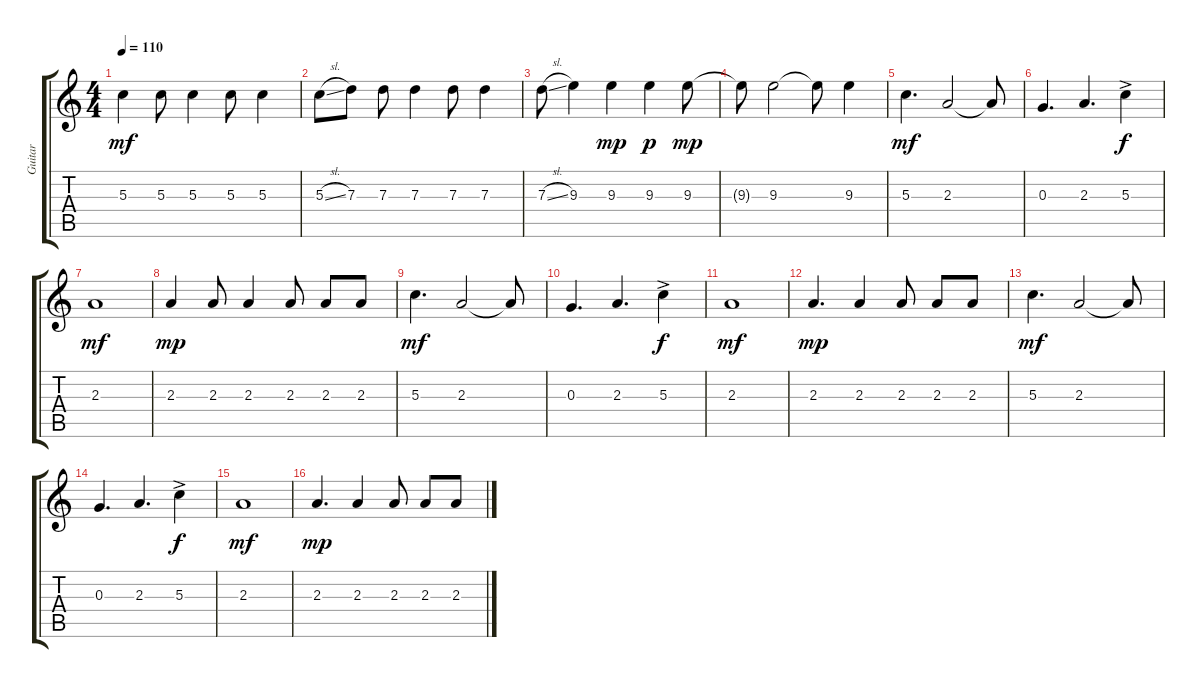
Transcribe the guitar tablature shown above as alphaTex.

\track ("Guitar" "Guitar") {instrument electricguitarjazz}
\staff {score tabs}
\tuning (E4 B3 G3 D3 A2 E2) {hide}
\ts (4 4)
\tempo 110
\clef g2
\ks c
5.3.4{dy mf} 5.3.8 5.3.4 5.3.8 5.3.4 |
5.3{sl}.8 7.3.8 7.3.8 7.3.4 7.3.8 7.3.4 |
7.3{sl}.8 9.3.4 9.3.4{dy mp} 9.3.4{dy p} 9.3.8{dy mp} |
9.3{t}.8 9.3.2 9.3{t}.8 9.3.4 |
5.3.4{d dy mf} 2.3.2 2.3{t}.8 |
0.3.4{d} 2.3.4{d} 5.3{ac}.4{dy f} |
2.3.1{dy mf} |
2.3.4{dy mp} 2.3.8 2.3.4 2.3.8 2.3.8 2.3.8 |
5.3.4{d dy mf} 2.3.2 2.3{t}.8 |
0.3.4{d} 2.3.4{d} 5.3{ac}.4{dy f} |
2.3.1{dy mf} |
2.3.4{d dy mp} 2.3.4 2.3.8 2.3.8 2.3.8 |
5.3.4{d dy mf} 2.3.2 2.3{t}.8 |
0.3.4{d} 2.3.4{d} 5.3{ac}.4{dy f} |
2.3.1{dy mf} |
2.3.4{d dy mp} 2.3.4 2.3.8 2.3.8 2.3.8
